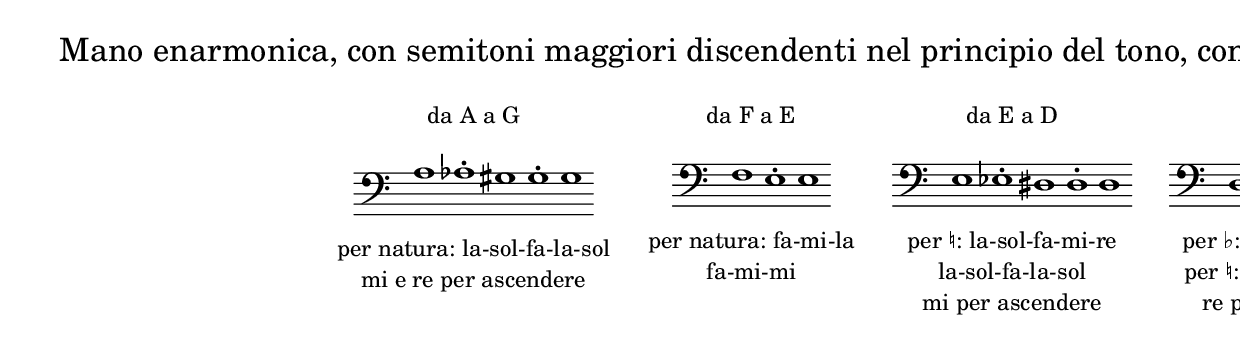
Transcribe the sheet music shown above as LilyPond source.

\version "2.22.2"

% Auto generated file

\header {
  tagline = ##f
}

dot = {
   \once \override Script.add-stem-support = ##f
   \once \override Script.toward-stem-shift = 0
   \once \override Script.skyline-horizontal-padding = 0
   \once \override Script.direction = 1
   \once \override Script.font-size = 1
}

\markup {
  \center-column {
    \line {
      \center-align
      \fontsize#3 { \concat { \normal-text "Mano enarmonica, con semitoni maggiori discendenti nel principio del tono, con il tono, in quattro parti diviso, per le sette lettere della mano."} }
    }
    \null
    \line {
      \center-column {
        \line {
          \left-align {  \normal-text "da A a G" }
        }

        \null
        \line {
          \score {
            <<
              \new Staff \with { instrumentName = ""} {
                \override Staff.TimeSignature.stencil = ##f
                \override Staff.NoteHead.style = #'baroque
                \accidentalStyle Score.forget
                \cadenzaOn
                \clef "bass" a1 
                \dot as1-. 
                gis1 
                \dot g1-. 
                g1 
                \cadenzaOff
              }
            >>
            \layout {
              \context {
                \Score
                \override SpacingSpanner.common-shortest-duration = #(ly:make-moment 1)
              }
            }
          }
        }
        \null
        \line {
          \left-align {  \normal-text "per natura: la-sol-fa-la-sol" }
        }
        \line {
          \left-align {  \normal-text "mi e re per ascendere" }
        }

      }
      \hspace #3 
      \center-column {
        \line {
          \left-align {  \normal-text "da F a E" }
        }

        \null
        \line {
          \score {
            <<
              \new Staff \with { instrumentName = ""} {
                \override Staff.TimeSignature.stencil = ##f
                \override Staff.NoteHead.style = #'baroque
                \accidentalStyle Score.forget
                \cadenzaOn
                \clef "bass" f1 
                \dot e1-. 
                e1 
                \cadenzaOff
              }
            >>
            \layout {
              \context {
                \Score
                \override SpacingSpanner.common-shortest-duration = #(ly:make-moment 1)
              }
            }
          }
        }
        \null
        \line {
          \left-align {  \normal-text "per natura: fa-mi-la" }
        }
        \line {
          \left-align {  \normal-text "fa-mi-mi" }
        }

      }
      \hspace #3 
      \center-column {
        \line {
          \left-align {  \normal-text "da E a D" }
        }

        \null
        \line {
          \score {
            <<
              \new Staff \with { instrumentName = ""} {
                \override Staff.TimeSignature.stencil = ##f
                \override Staff.NoteHead.style = #'baroque
                \accidentalStyle Score.forget
                \cadenzaOn
                \clef "bass" e1 
                \dot es1-. 
                dis1 
                \dot d1-. 
                d1 
                \cadenzaOff
              }
            >>
            \layout {
              \context {
                \Score
                \override SpacingSpanner.common-shortest-duration = #(ly:make-moment 1)
              }
            }
          }
        }
        \null
        \line {
          \left-align {  \normal-text "per ♮: la-sol-fa-mi-re" }
        }
        \line {
          \left-align {  \normal-text "la-sol-fa-la-sol" }
        }
        \line {
          \left-align {  \normal-text "mi per ascendere" }
        }

      }
      \hspace #3 
      \center-column {
        \line {
          \left-align {  \normal-text "da D a C" }
        }

        \null
        \line {
          \score {
            <<
              \new Staff \with { instrumentName = ""} {
                \override Staff.TimeSignature.stencil = ##f
                \override Staff.NoteHead.style = #'baroque
                \accidentalStyle Score.forget
                \cadenzaOn
                \clef "bass" d1 
                \dot des1-. 
                cis1 
                \dot c1-. 
                c1 
                \cadenzaOff
              }
            >>
            \layout {
              \context {
                \Score
                \override SpacingSpanner.common-shortest-duration = #(ly:make-moment 1)
              }
            }
          }
        }
        \null
        \line {
          \left-align {  \normal-text "per ♭: la-sol-fa-la-sol" }
        }
        \line {
          \left-align {  \normal-text "per ♮: sol-fa-la-sol-fa" }
        }
        \line {
          \left-align {  \normal-text "re per ascendere" }
        }

      }
      \hspace #3 
      \center-column {
        \line {
          \left-align {  \normal-text "da C a B" }
        }

        \null
        \line {
          \score {
            <<
              \new Staff \with { instrumentName = ""} {
                \override Staff.TimeSignature.stencil = ##f
                \override Staff.NoteHead.style = #'baroque
                \accidentalStyle Score.forget
                \cadenzaOn
                \clef "bass" c1 
                \dot b,1-. 
                b,1 
                \cadenzaOff
              }
            >>
            \layout {
              \context {
                \Score
                \override SpacingSpanner.common-shortest-duration = #(ly:make-moment 1)
              }
            }
          }
        }
        \null
        \line {
          \left-align {  \normal-text "per natura: fa-mi-mi" }
        }

      }
      \hspace #3 
      \center-column {
        \line {
          \left-align {  \normal-text "da B a A" }
        }

        \null
        \line {
          \score {
            <<
              \new Staff \with { instrumentName = ""} {
                \override Staff.TimeSignature.stencil = ##f
                \override Staff.NoteHead.style = #'baroque
                \accidentalStyle Score.forget
                \cadenzaOn
                \clef "bass" bes,1 
                \dot a,1-. 
                a,1 
                \cadenzaOff
              }
            >>
            \layout {
              \context {
                \Score
                \override SpacingSpanner.common-shortest-duration = #(ly:make-moment 1)
              }
            }
          }
        }
        \null
        \line {
          \left-align {  \normal-text "per ♭: fa-mi-la" }
        }
        \line {
          \left-align {  \normal-text "fa-mi-mi" }
        }

      }
      \hspace #3 

    }
  }
}